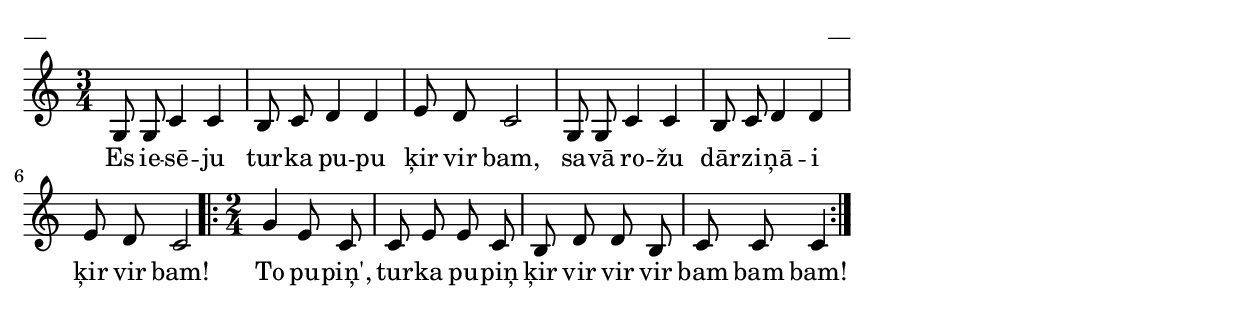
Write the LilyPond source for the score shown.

\version "2.13.16"
%\header {
%    title = "Es iesēju turku pupu"
%} 
% AALapas
\paper {
line-width = 14\cm
left-margin = 0.4\cm
between-system-padding = 0.1\cm
between-system-space = 0.1\cm
}
\layout {
indent = #0
ragged-last = ##f
}


voiceA = \relative c' {
\clef "treble"
\key c \major
\time 3/4
g8 g c4 c |
b8 c d4 d |
e8 d c2 |
g8 g c4 c |
b8 c d4 d |
e8 d c2 |
\repeat volta 2 {
\time 2/4
g'4 e8 c |
c8 e e c |
b8 d d b |
c8 c c4 |
}
} 

lyricA = \lyricmode {
Es ie -- sē -- ju tur -- ka pu -- pu ķir vir bam, sa -- vā ro -- žu dār -- zi -- ņā -- i ķir vir bam! 
To pu -- piņ', tur -- ka pu -- piņ ķir vir vir vir bam bam bam!
}

fullScore = <<
\new Staff {
<<
\new Voice = "voiceA" { \oneVoice \autoBeamOff \voiceA }
\lyricsto "voiceA" \new Lyrics \lyricA
>>
}
>>

\score {
\fullScore
\header { piece = "__" opus = "__" }
}
\markup { \with-color #(x11-color 'white) \sans \smaller "__" }
\score {
\unfoldRepeats
\fullScore
\midi {
\context { \Staff \remove "Staff_performer" }
\context { \Voice \consists "Staff_performer" }
}
}


